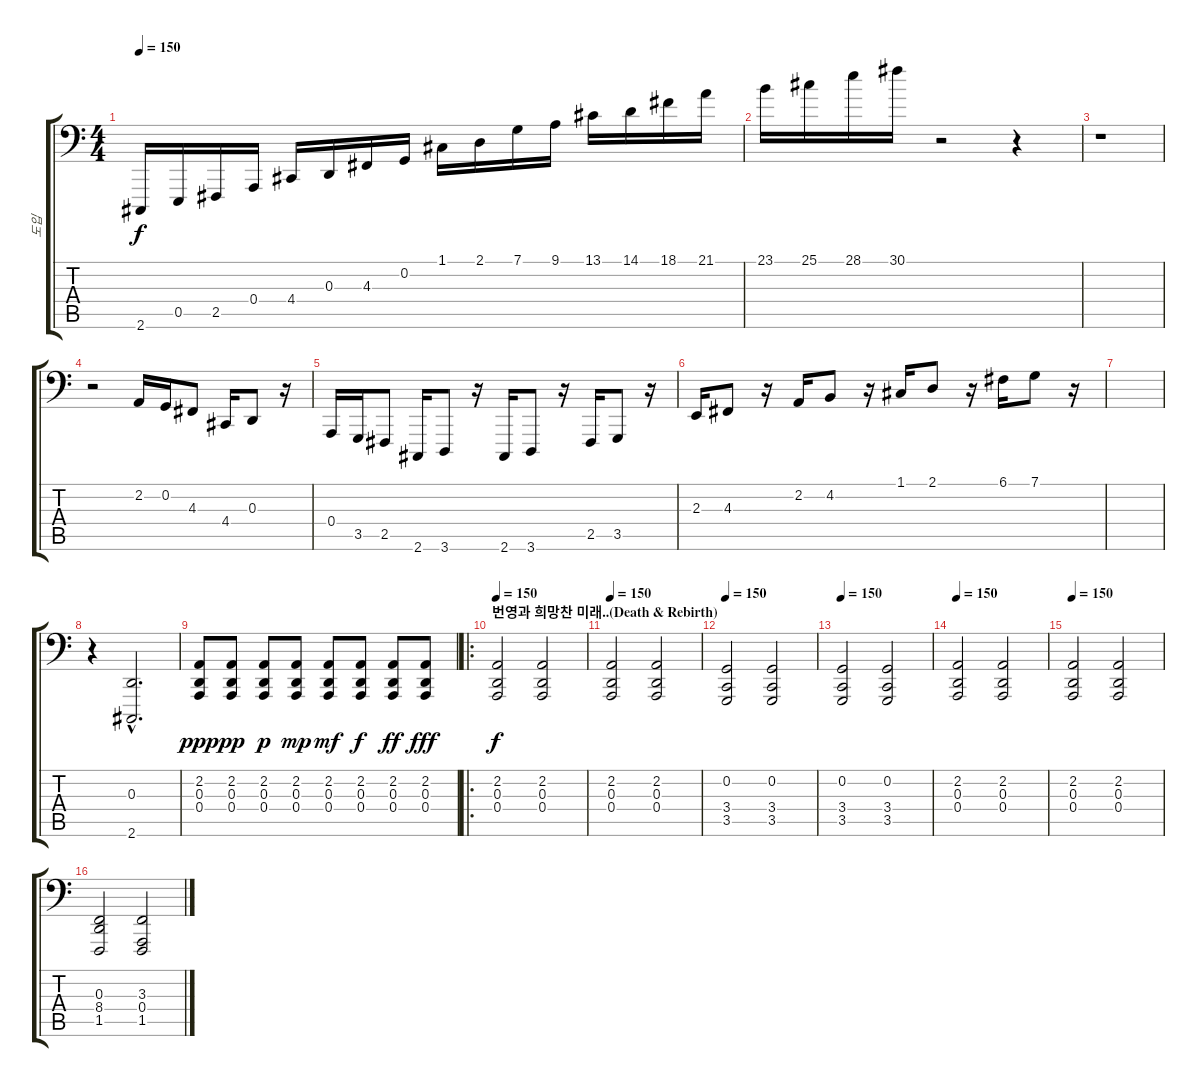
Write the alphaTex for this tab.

\track ("도입" "도입") {instrument stringensemble1}
\staff {score tabs}
\tuning (C3 G2 D2 A1 E1 B0) {hide}
\ts (4 4)
\tempo 150
\clef f4
\ks c
2.6.16{dy f} 0.5.16 2.5.16 0.4.16 4.4.16 0.3.16 4.3.16 0.2.16 1.1.16 2.1.16 7.1.16 9.1.16 13.1.16 14.1.16 18.1.16 21.1.16 |
23.1.16 25.1.16 28.1.16 30.1.16 r.2 r.4 |
r.1 |
r.2 2.2.16 0.2.16 4.3.8 4.4.16 0.3.8 r.16 |
0.4.16 3.5.16 2.5.8 2.6.16 3.6.8 r.16 2.6.16 3.6.8 r.16 2.5.16 3.5.8 r.16 |
2.3.16 4.3.8 r.16 2.2.16 4.2.8 r.16 1.1.16 2.1.8 r.16 6.1.16 7.1.8 r.16 |
|
r.4 (0.3{hac} 2.6{hac}).2{d} |
(2.2 0.3 0.4).8{dy ppp} (2.2 0.3 0.4).8{dy pp} (2.2 0.3 0.4).8{dy p} (2.2 0.3 0.4).8{dy mp} (2.2 0.3 0.4).8{dy mf} (2.2 0.3 0.4).8{dy f} (2.2 0.3 0.4).8{dy ff} (2.2 0.3 0.4).8{dy fff} |
\ro
\section ("" "번영과 희망찬 미래..(Death & Rebirth)")
\tempo 150
(2.2 0.3 0.4).2{dy f volume 16 balance 0 instrument acousticgrandpiano} (2.2 0.3 0.4).2 |
\tempo 150
(2.2 0.3 0.4).2 (2.2 0.3 0.4).2 |
\tempo 150
(0.2 3.4 3.5).2 (0.2 3.4 3.5).2 |
\tempo 150
(0.2 3.4 3.5).2 (0.2 3.4 3.5).2 |
\tempo 150
(2.2 0.3 0.4).2 (2.2 0.3 0.4).2 |
\tempo 150
(2.2 0.3 0.4).2 (2.2 0.3 0.4).2 |
(0.3 8.4 1.5).2 (3.3 0.4 1.5).2
